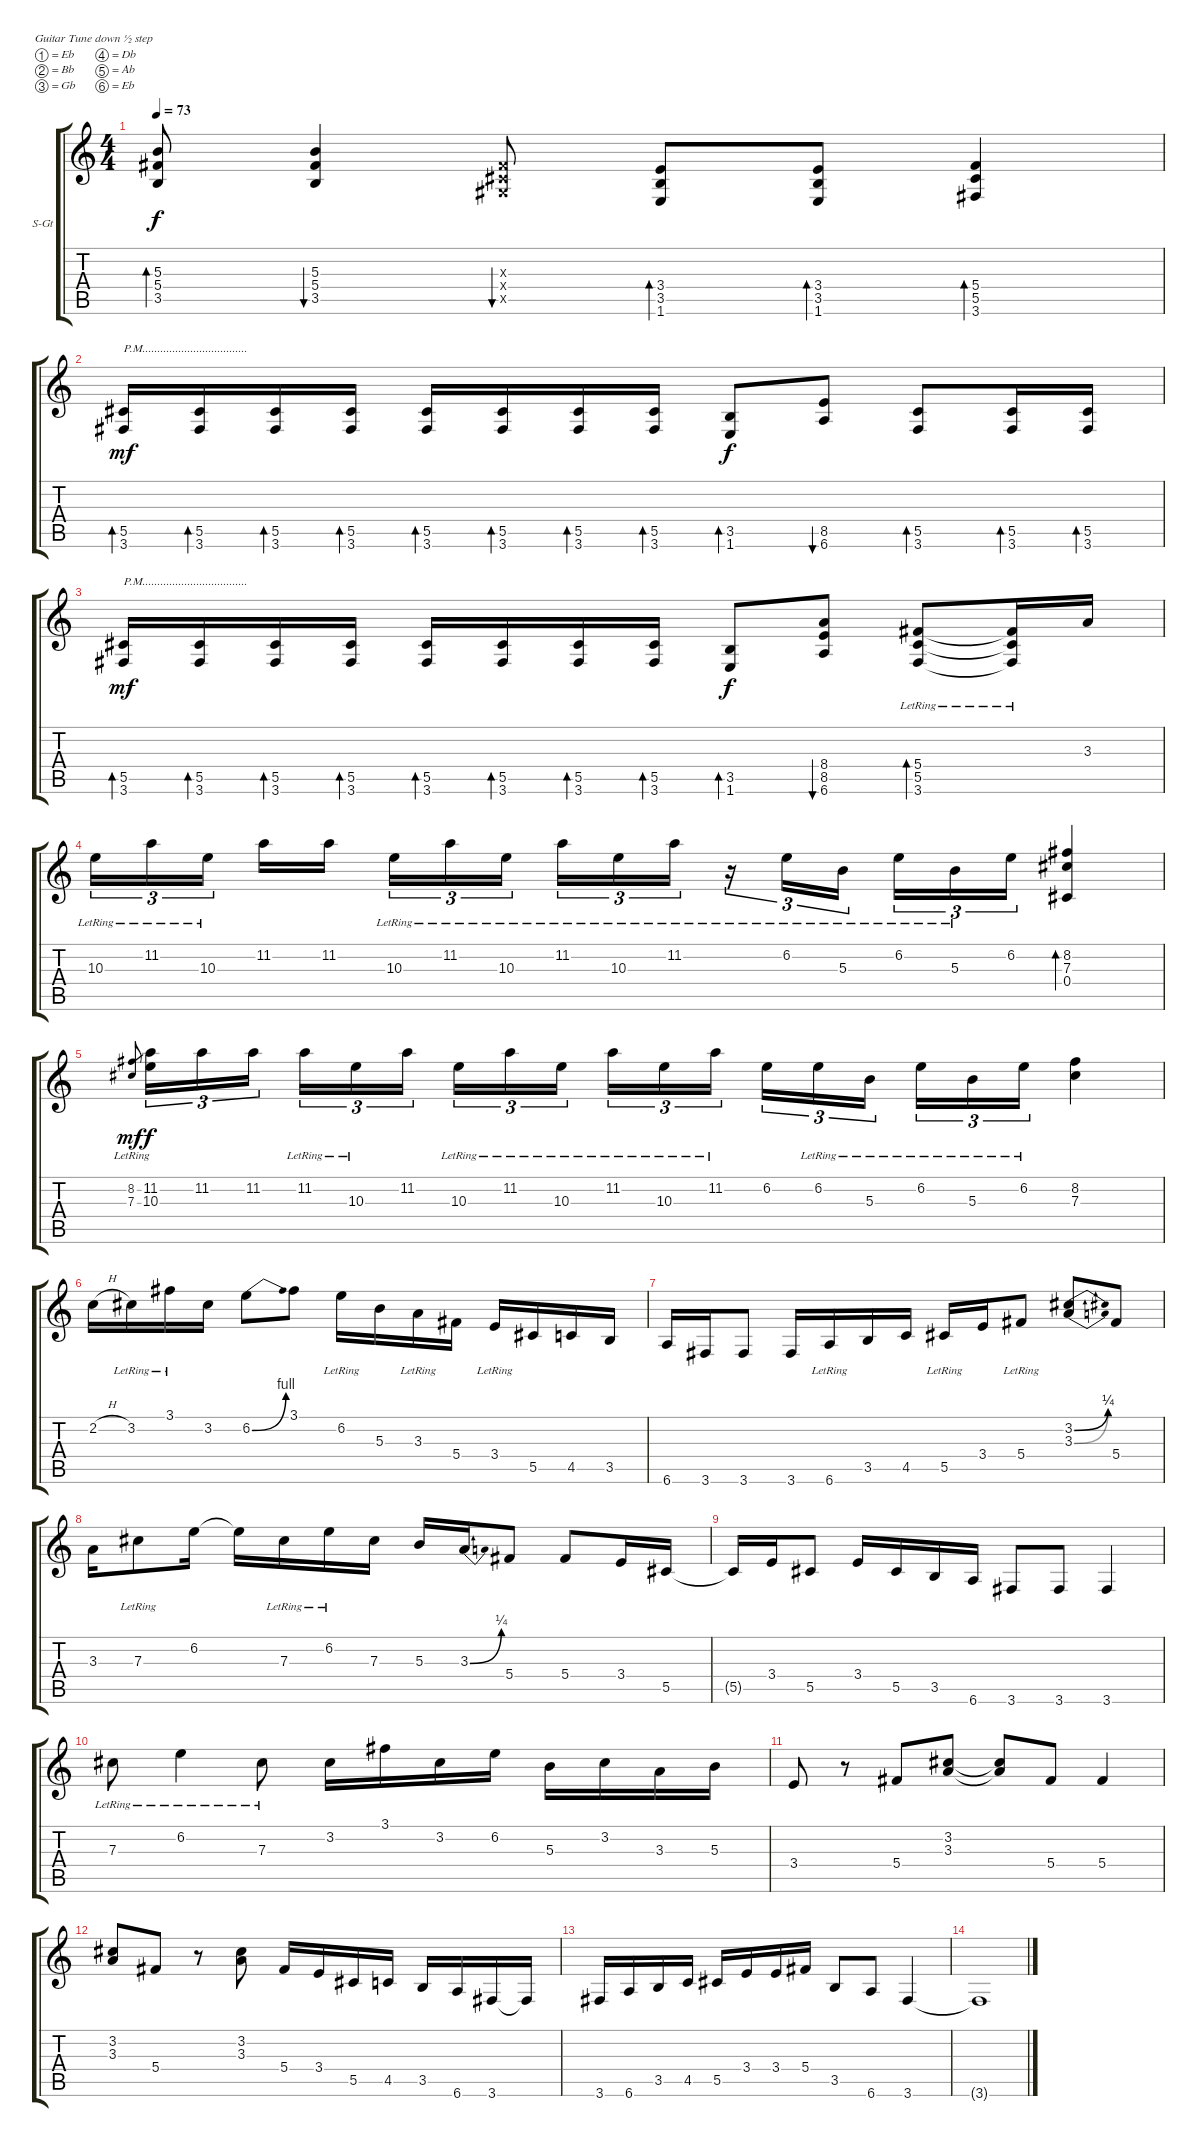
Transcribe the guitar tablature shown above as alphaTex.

\bracketExtendMode groupsimilarinstruments
\firstSystemTrackNameOrientation horizontal
\otherSystemsTrackNameOrientation horizontal
\track ("Guit 1" "S-Gt") {instrument acousticguitarsteel}
\staff {score tabs}
\tuning (Eb4 Bb3 Gb3 Db3 Ab2 Eb2)
\ts (4 4)
\tempo 73
\clef g2
\ks c
(5.3 5.4 3.5).8{bd 30 dy f} (5.3 5.4 3.5).4{bu 30} (0.3{x} 0.4{x} 0.5{x}).8{bu 30} (3.4 3.5 1.6).8{bd 30} (3.4 3.5 1.6).8{bd 30} (5.4 5.5 3.6).4{bd 60} |
(5.5 3.6).16{bd 30 txt "P.M..................................." dy mf} (5.5 3.6).16{bd 30} (5.5 3.6).16{bd 30} (5.5 3.6).16{bd 30} (5.5 3.6).16{bd 30} (5.5 3.6).16{bd 30} (5.5 3.6).16{bd 30} (5.5 3.6).16{bd 30} (3.5 1.6).8{bd 30 dy f} (8.5 6.6).8{bu 30} (5.5 3.6).8{bd 30} (5.5 3.6).16{bd 30} (5.5 3.6).16{bd 30} |
(5.5 3.6).16{bd 30 txt "P.M..................................." dy mf} (5.5 3.6).16{bd 30} (5.5 3.6).16{bd 30} (5.5 3.6).16{bd 30} (5.5 3.6).16{bd 30} (5.5 3.6).16{bd 30} (5.5 3.6).16{bd 30} (5.5 3.6).16{bd 30} (3.5 1.6).8{bd 30 dy f} (8.4 8.5 6.6).8{bu 30} (5.4{lr} 5.5{lr} 3.6{lr}).8{bd 30} (5.4{lr t} 5.5{lr t} 3.6{lr t}).16 3.3.16 |
10.3{lr}.16{tu (3 2)} 11.2{lr}.16{tu (3 2)} 10.3{lr}.16{tu (3 2)} 11.2.16 11.2.16 10.3{lr}.16{tu (3 2)} 11.2{lr}.16{tu (3 2)} 10.3{lr}.16{tu (3 2)} 11.2{lr}.16{tu (3 2)} 10.3{lr}.16{tu (3 2)} 11.2{lr}.16{tu (3 2)} r.16{tu (3 2)} 6.2{lr}.16{tu (3 2)} 5.3{lr}.16{tu (3 2)} 6.2{lr}.16{tu (3 2)} 5.3{lr}.16{tu (3 2)} 6.2.16{tu (3 2)} (8.2 7.3 0.4).4{bd 60} |
(8.2{lr} 7.3{lr}).8{gr dy mf} (11.2 10.3{lr}).16{tu (3 2) dy f} 11.2.16{tu (3 2)} 11.2.16{tu (3 2)} 11.2{lr}.16{tu (3 2)} 10.3{lr}.16{tu (3 2)} 11.2.16{tu (3 2)} 10.3{lr}.16{tu (3 2)} 11.2{lr}.16{tu (3 2)} 10.3{lr}.16{tu (3 2)} 11.2{lr}.16{tu (3 2)} 10.3{lr}.16{tu (3 2)} 11.2{lr}.16{tu (3 2)} 6.2.16{tu (3 2)} 6.2{lr}.16{tu (3 2)} 5.3{lr}.16{tu (3 2)} 6.2{lr}.16{tu (3 2)} 5.3{lr}.16{tu (3 2)} 6.2{lr}.16{tu (3 2)} (8.2 7.3).4 |
2.2{h}.16 3.2{lr}.16 3.1{lr}.16 3.2.16 6.2{be (bend 0 0 60 4)}.8 3.1.8 6.2{lr}.16 5.3.16 3.3{lr}.16 5.4.16 3.4{lr}.16 5.5.16 4.5.16 3.5.16 |
6.6.16 3.6.16 3.6.8 3.6.16 6.6{lr}.16 3.5.16 4.5.16 5.5{lr}.16 3.4.16 5.4{lr}.8 (3.2{be (bend 0 0 60 1)} 3.3{be (bend 0 0 60 1)}).8 5.4.8 |
3.3.16 7.3{lr}.8 6.2.16 6.2{t}.16 7.3{lr}.16 6.2{lr}.16 7.3.16 5.3.16 3.3{be (bend 0 0 60 1)}.16 5.4.8 5.4.8 3.4.16 5.5.16 |
5.5{t}.16 3.4.16 5.5.8 3.4.16 5.5.16 3.5.16 6.6.16 3.6.8 3.6.8 3.6.4 |
7.3{lr}.8 6.2{lr}.4 7.3{lr}.8 3.2.16 3.1.16 3.2.16 6.2.16 5.3.16 3.2.16 3.3.16 5.3.16 |
3.4.8 r.8 5.4.8 (3.2 3.3).8 (3.2{t} 3.3{t}).8 5.4.8 5.4.4 |
(3.2 3.3).8 5.4.8 r.8 (3.2 3.3).8 5.4.16 3.4.16 5.5.16 4.5.16 3.5.16 6.6.16 3.6.16 3.6{t}.16 |
3.6.16 6.6.16 3.5.16 4.5.16 5.5.16 3.4.16 3.4.16 5.4.16 3.5.8 6.6.8 3.6.4 |
3.6{t}.1
